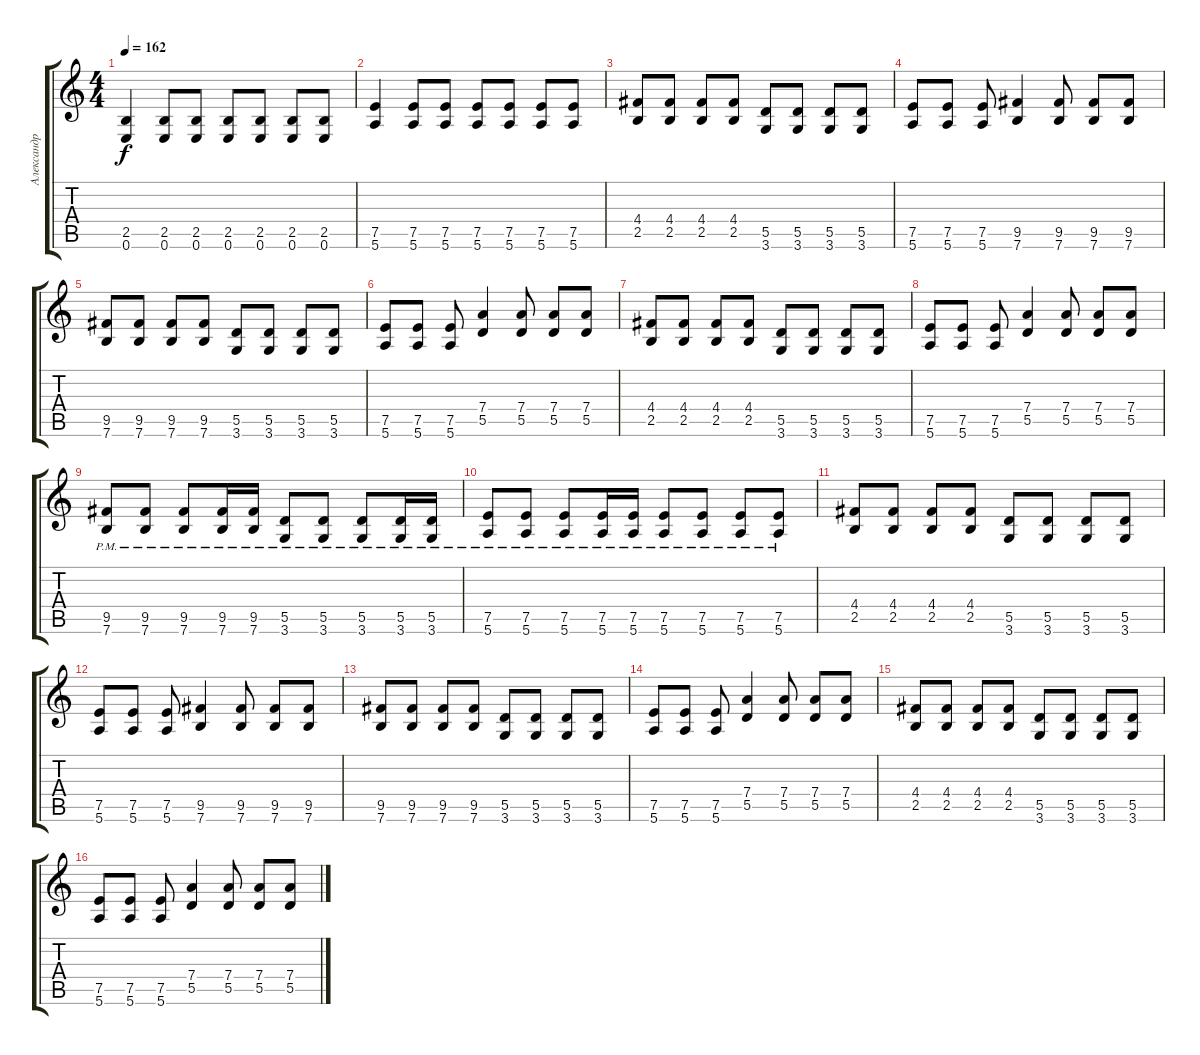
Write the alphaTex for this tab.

\track ("Александр \"Голый\" Голант" "Александр ") {instrument distortionguitar}
\staff {score tabs}
\tuning (E4 B3 G3 D3 A2 E2) {hide}
\ts (4 4)
\tempo 162
\clef g2
\ks c
(2.5 0.6).4{dy f} (2.5 0.6).8 (2.5 0.6).8 (2.5 0.6).8 (2.5 0.6).8 (2.5 0.6).8 (2.5 0.6).8 |
(7.5 5.6).4 (7.5 5.6).8 (7.5 5.6).8 (7.5 5.6).8 (7.5 5.6).8 (7.5 5.6).8 (7.5 5.6).8 |
(4.4 2.5).8 (4.4 2.5).8 (4.4 2.5).8 (4.4 2.5).8 (5.5 3.6).8 (5.5 3.6).8 (5.5 3.6).8 (5.5 3.6).8 |
(7.5 5.6).8 (7.5 5.6).8 (7.5 5.6).8 (9.5 7.6).4 (9.5 7.6).8 (9.5 7.6).8 (9.5 7.6).8 |
(9.5 7.6).8 (9.5 7.6).8 (9.5 7.6).8 (9.5 7.6).8 (5.5 3.6).8 (5.5 3.6).8 (5.5 3.6).8 (5.5 3.6).8 |
(7.5 5.6).8 (7.5 5.6).8 (7.5 5.6).8 (7.4 5.5).4 (7.4 5.5).8 (7.4 5.5).8 (7.4 5.5).8 |
(4.4 2.5).8 (4.4 2.5).8 (4.4 2.5).8 (4.4 2.5).8 (5.5 3.6).8 (5.5 3.6).8 (5.5 3.6).8 (5.5 3.6).8 |
(7.5 5.6).8 (7.5 5.6).8 (7.5 5.6).8 (7.4 5.5).4 (7.4 5.5).8 (7.4 5.5).8 (7.4 5.5).8 |
(9.5{pm} 7.6{pm}).8 (9.5{pm} 7.6{pm}).8 (9.5{pm} 7.6{pm}).8 (9.5{pm} 7.6{pm}).16 (9.5{pm} 7.6{pm}).16 (5.5{pm} 3.6{pm}).8 (5.5{pm} 3.6{pm}).8 (5.5{pm} 3.6{pm}).8 (5.5{pm} 3.6{pm}).16 (5.5{pm} 3.6{pm}).16 |
(7.5{pm} 5.6{pm}).8 (7.5{pm} 5.6{pm}).8 (7.5{pm} 5.6{pm}).8 (7.5{pm} 5.6{pm}).16 (7.5{pm} 5.6{pm}).16 (7.5{pm} 5.6{pm}).8 (7.5{pm} 5.6{pm}).8 (7.5{pm} 5.6{pm}).8 (7.5{pm} 5.6{pm}).8 |
(4.4 2.5).8 (4.4 2.5).8 (4.4 2.5).8 (4.4 2.5).8 (5.5 3.6).8 (5.5 3.6).8 (5.5 3.6).8 (5.5 3.6).8 |
(7.5 5.6).8 (7.5 5.6).8 (7.5 5.6).8 (9.5 7.6).4 (9.5 7.6).8 (9.5 7.6).8 (9.5 7.6).8 |
(9.5 7.6).8 (9.5 7.6).8 (9.5 7.6).8 (9.5 7.6).8 (5.5 3.6).8 (5.5 3.6).8 (5.5 3.6).8 (5.5 3.6).8 |
(7.5 5.6).8 (7.5 5.6).8 (7.5 5.6).8 (7.4 5.5).4 (7.4 5.5).8 (7.4 5.5).8 (7.4 5.5).8 |
(4.4 2.5).8 (4.4 2.5).8 (4.4 2.5).8 (4.4 2.5).8 (5.5 3.6).8 (5.5 3.6).8 (5.5 3.6).8 (5.5 3.6).8 |
(7.5 5.6).8 (7.5 5.6).8 (7.5 5.6).8 (7.4 5.5).4 (7.4 5.5).8 (7.4 5.5).8 (7.4 5.5).8
